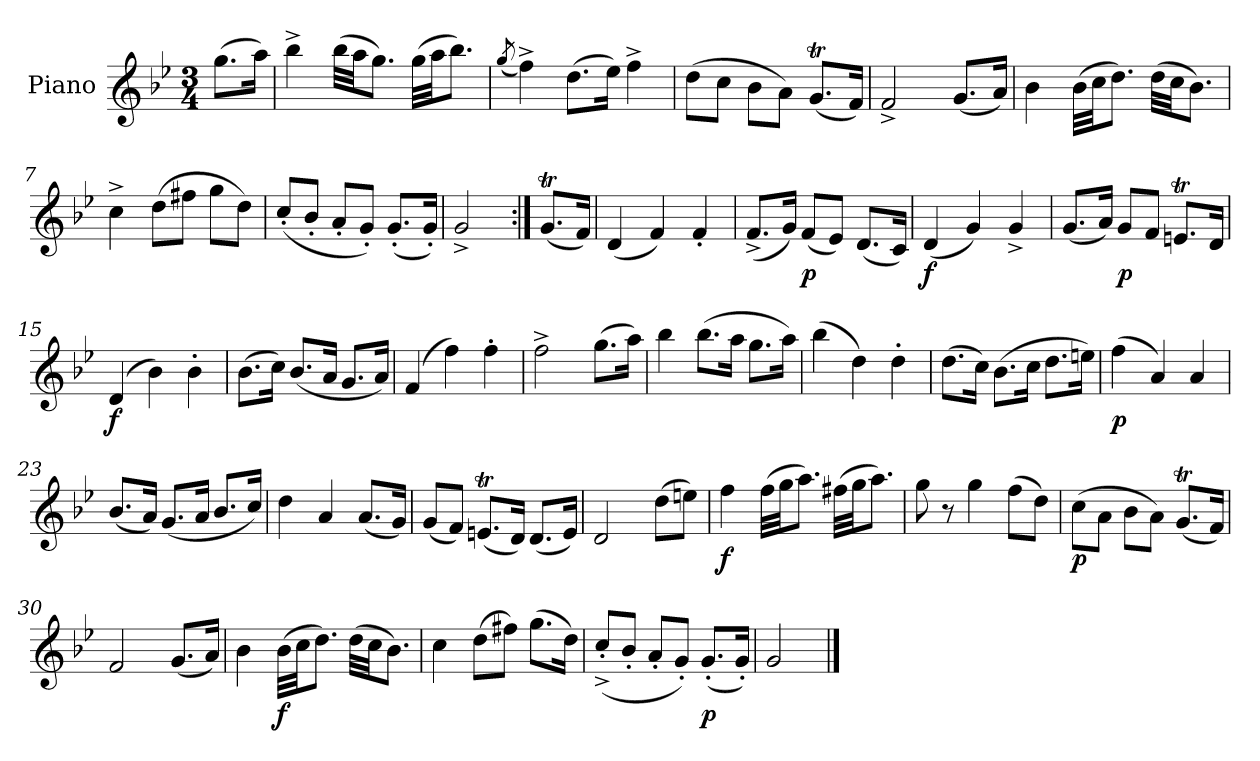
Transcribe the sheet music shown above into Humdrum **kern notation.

**kern	**dynam
*part1	*part1
*staff1	*staff1
*I"Piano	*
*I'Pno.	*
*clefG2	*
*k[b-e-]	*
*M3/4	*
=1	=1
(>8.gg\L	.
16aa\Jk)	.
=2	=2
4bb-^\	.
(>32bb-\LLL	.
32aa\JJ	.
8.gg\J)	.
(>32gg\LLL	.
32aa\JJ	.
8.bb-\J)	.
=3	=3
(<8qgg/	.
4ff^\)	.
(>8.dd\L	.
16ee-\Jk)	.
4ff^\	.
=4	=4
(>8dd\L	.
8cc\J	.
8b-\L	.
8a\J)	.
(<8.gT/L	.
16f/Jk)	.
=5	=5
2f^/	.
(<8.g/L	.
16a/Jk)	.
!!LO:LB:g=z
=6	=6
4b-\	.
(>32b-\LLL	.
32cc\JJ	.
8.dd\J)	.
(>32dd\LLL	.
32cc\JJ	.
8.b-\J)	.
=7	=7
4cc^\	.
(>8dd\L	.
8ff#X\J	.
8gg\L	.
8dd\J)	.
=8	=8
(<8cc'/L	.
8b-'/J	.
8a'/L	.
8g'/J)	.
(<8.g'/L	.
16g'/Jk)	.
=9	=9
2g^/	.
!!LO:LB:g=z
=10:|!	=10:|!
(<8.gT/L	.
16f/Jk)	.
=11	=11
(<4d/	.
4f/)	.
4f'/	.
=12	=12
(<8.f^/L	.
16g/Jk)	.
!	!LO:DY:b
(<8f/L	p
8e-/J)	.
(<8.d/L	.
16c/Jk)	.
=13	=13
!	!LO:DY:b
(<4d/	f
4g/)	.
4g^/	.
=14	=14
(<8.g/L	.
16a/Jk)	.
!	!LO:DY:b
8g/L	p
8f/J	.
8.ent/L	.
16d/Jk	.
!!LO:LB:g=z
=15	=15
!	!LO:DY:b
(>4d/	f
4b-\)	.
4b-'\	.
=16	=16
(>8.b-\L	.
16cc\Jk)	.
(<8.b-/L	.
16a/Jk	.
8.g/L	.
16a/Jk)	.
=17	=17
(>4f/	.
4ff\)	.
4ff'\	.
=18	=18
2ff^\	.
(>8.gg\L	.
16aa\Jk)	.
!!LO:LB:g=z
=19	=19
4bb-\	.
(>8.bb-\L	.
16aa\Jk	.
8.gg\L	.
16aa\Jk)	.
=20	=20
(>4bb-\	.
4dd\)	.
4dd'\	.
=21	=21
(>8.dd\L	.
16cc\Jk)	.
(>8.b-\L	.
16cc\Jk	.
8.dd\L	.
16een\Jk)	.
=22	=22
!	!LO:DY:b
(>4ff\	p
4a/)	.
4a/	.
!!LO:LB:g=z
=23	=23
(<8.b-/L	.
16a/Jk)	.
(<8.g/L	.
16a/Jk	.
8.b-/L	.
16cc/Jk)	.
=24	=24
4dd\	.
4a/	.
(<8.a/L	.
16g/Jk)	.
=25	=25
(<8g/L	.
8f/J)	.
(<8.ent/L	.
16d/Jk)	.
(<8.d/L	.
16e/Jk)	.
=26	=26
2d/	.
(>8dd\L	.
8een\J)	.
!!LO:LB:g=z
=27	=27
!	!LO:DY:b
4ff\	f
(>32ff\LLL	.
32gg\JJ	.
8.aa\J)	.
(>32ff#X\LLL	.
32gg\JJ	.
8.aa\J)	.
=28	=28
8gg\	.
8r	.
4gg\	.
(>8ff\L	.
8dd\J)	.
=29	=29
!	!LO:DY:b
(>8cc\L	p
8a\J	.
8b-\L	.
8a\J)	.
(<8.gT/L	.
16f/Jk)	.
=30	=30
2f/	.
(<8.g/L	.
16a/Jk)	.
!!LO:LB:g=z
=31	=31
4b-\	.
!	!LO:DY:b
(>32b-\LLL	f
32cc\JJ	.
8.dd\J)	.
(>32dd\LLL	.
32cc\JJ	.
8.b-\J)	.
=32	=32
4cc\	.
(>8dd\L	.
8ff#X\J)	.
(>8.gg\L	.
16dd\Jk)	.
=33	=33
(<8cc'^/L	.
8b-'/J	.
8a'/L	.
8g'/J)	.
!	!LO:DY:b
(<8.g'/L	p
16g'/Jk)	.
=34	=34
2g/	.
==	==
*-	*-
